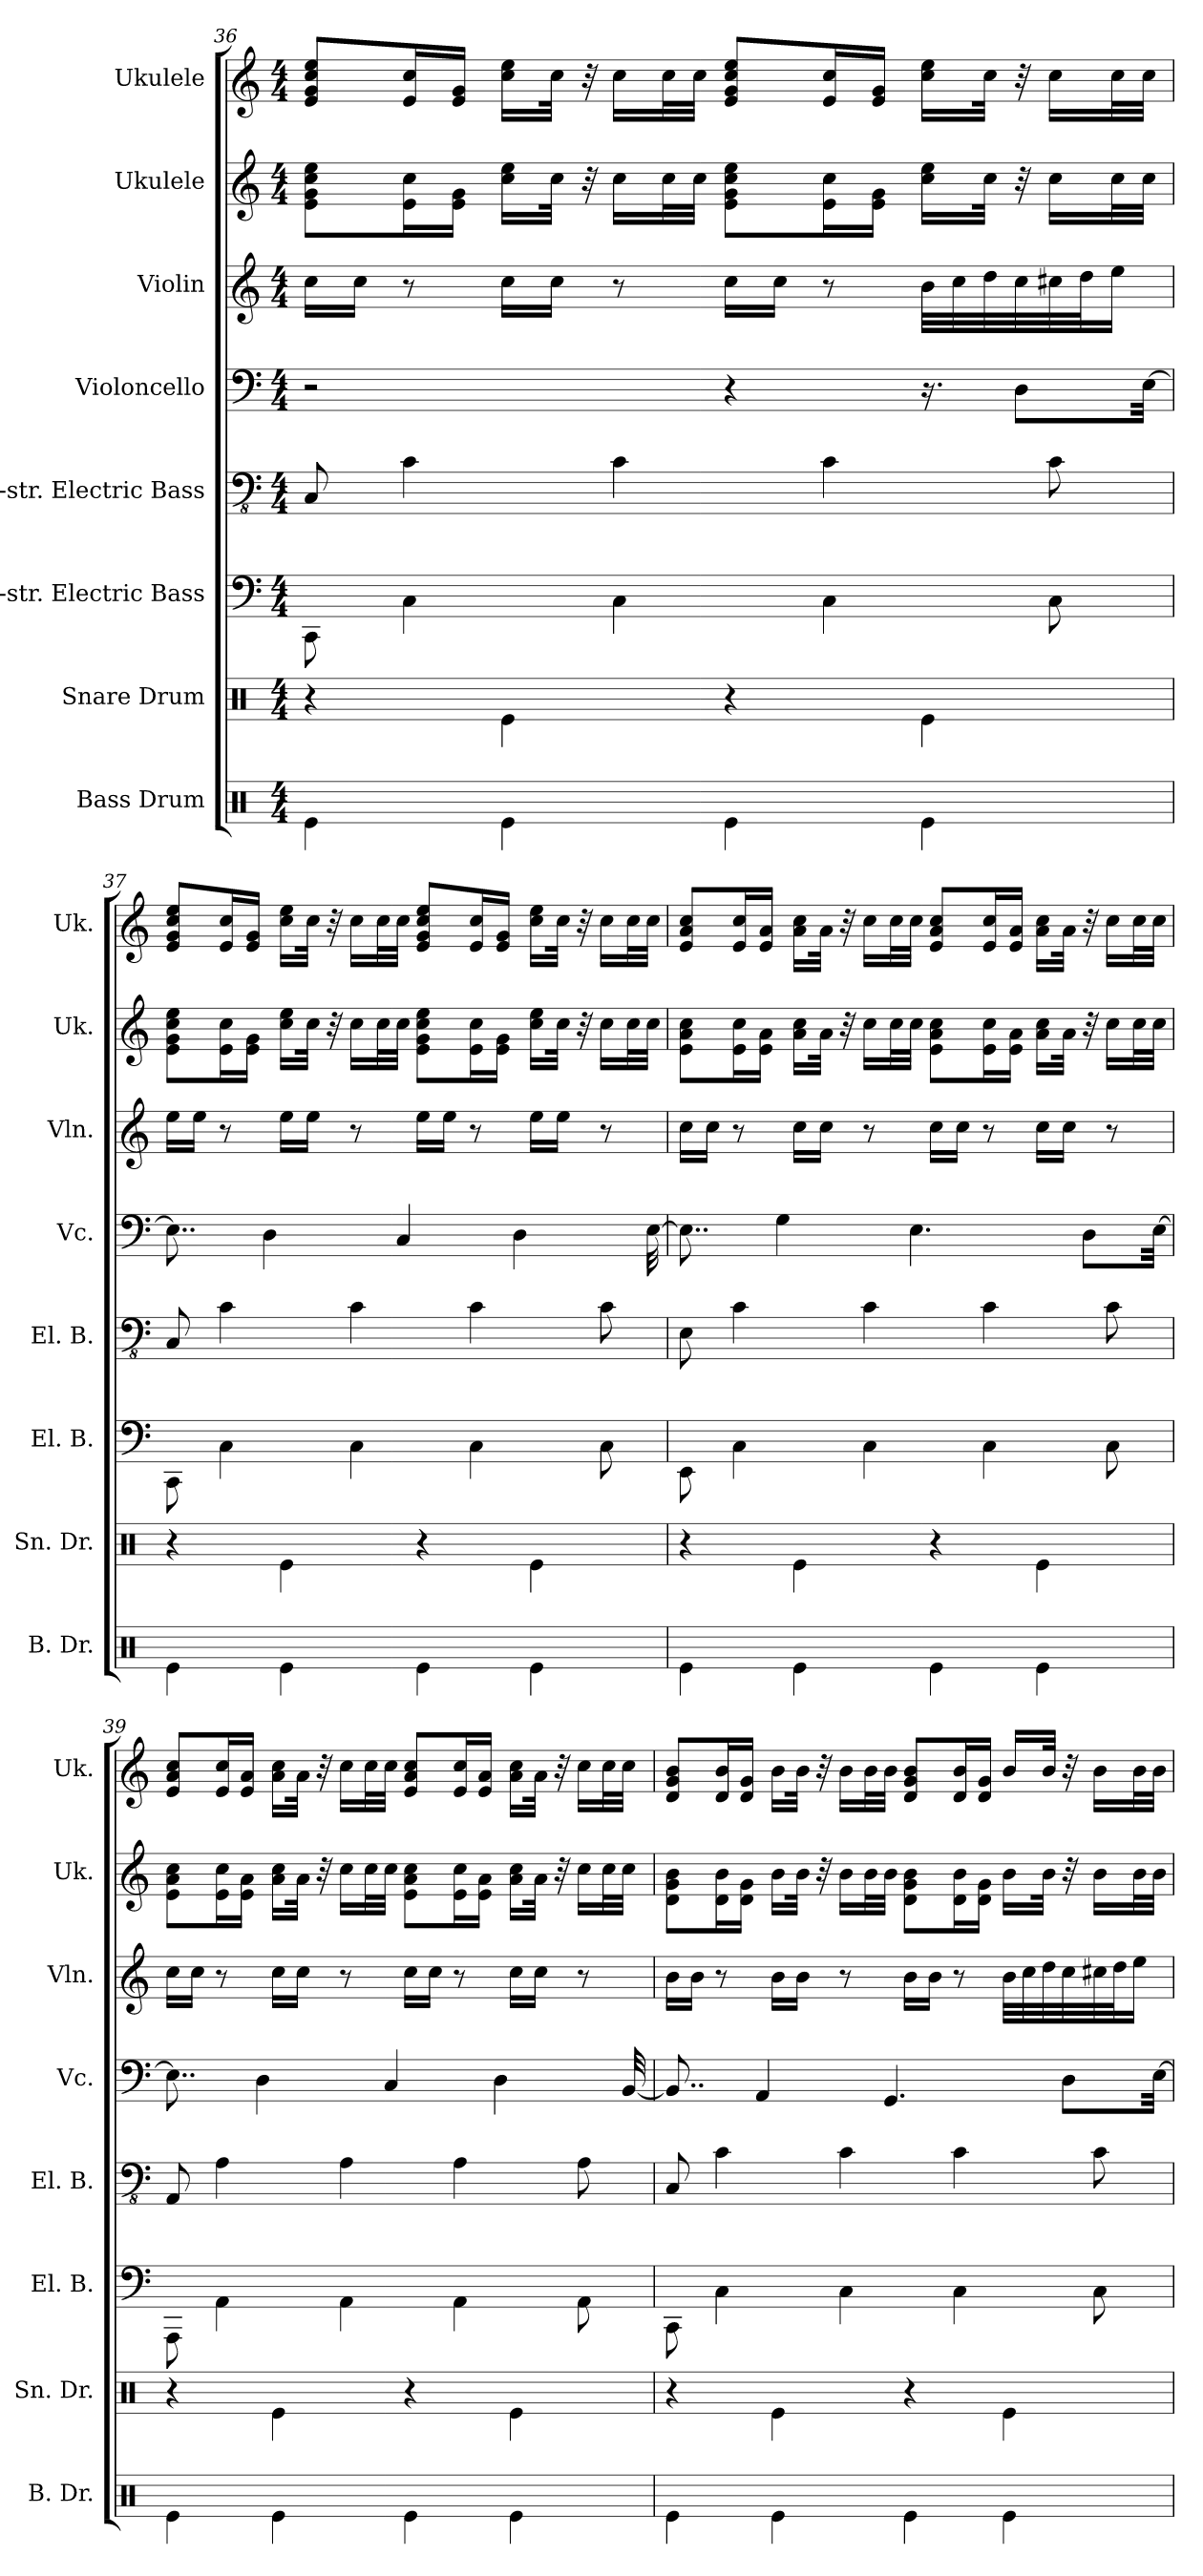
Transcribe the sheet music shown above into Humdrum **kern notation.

**kern	**kern	**kern	**kern	**kern	**kern	**kern	**kern
*part8	*part7	*part6	*part5	*part4	*part3	*part2	*part1
*staff8	*staff7	*staff6	*staff5	*staff4	*staff3	*staff2	*staff1
*I"Bass Drum	*I"Snare Drum	*I"5-str. Electric Bass	*I"5-str. Electric Bass	*I"Violoncello	*I"Violin	*I"Ukulele	*I"Ukulele
*I'B. Dr.	*I'Sn. Dr.	*I'El. B.	*I'El. B.	*I'Vc.	*I'Vln.	*I'Uk.	*I'Uk.
*clefX	*clefX	*	*clefFv4	*clefF4	*clefG2	*	*clefG2
*k[]	*k[]	*k[]	*k[]	*k[]	*k[]	*k[]	*k[]
*M4/4	*M4/4	*M4/4	*M4/4	*M4/4	*M4/4	*M4/4	*M4/4
=36	=36	=36	=36	=36	=36	=36	=36
4Re\	4r	8CC\	8CC/	2r	16cc\LL	8e\ 8g\ 8cc\ 8ee\L	8e/ 8g/ 8cc/ 8ee/L
.	.	.	.	.	16cc\JJ	.	.
.	.	4C\	4C\	.	8r	16e\ 16cc\L	16e/ 16cc/L
.	.	.	.	.	.	16e\ 16g\JJ	16e/ 16g/JJ
4Re\	4Re\	.	.	.	16cc\LL	16cc\ 16ee\LL	16cc\ 16ee\LL
.	.	.	.	.	16cc\JJ	32cc\JJk	32cc\JJk
.	.	.	.	.	.	32r	32r
.	.	4C\	4C\	.	8r	16cc\LL	16cc\LL
.	.	.	.	.	.	32cc\L	32cc\L
.	.	.	.	.	.	32cc\JJJ	32cc\JJJ
4Re\	4r	.	.	4r	16cc\LL	8e\ 8g\ 8cc\ 8ee\L	8e/ 8g/ 8cc/ 8ee/L
.	.	.	.	.	16cc\JJ	.	.
.	.	4C\	4C\	.	8r	16e\ 16cc\L	16e/ 16cc/L
.	.	.	.	.	.	16e\ 16g\JJ	16e/ 16g/JJ
4Re\	4Re\	.	.	16.r	32b\LLL	16cc\ 16ee\LL	16cc\ 16ee\LL
.	.	.	.	.	32cc\	.	.
.	.	.	.	.	32dd\	32cc\JJk	32cc\JJk
.	.	.	.	8D\L	32cc\	32r	32r
.	.	8C\	8C\	.	32cc#X\	16cc\LL	16cc\LL
.	.	.	.	.	32dd\J	.	.
.	.	.	.	.	16ee\JJ	32cc\L	32cc\L
.	.	.	.	[32E\Jkk	.	32cc\JJJ	32cc\JJJ
!!LO:PB:g=z
=37	=37	=37	=37	=37	=37	=37	=37
4Re\	4r	8CC\	8CC/	8..E\]	16ee\LL	8e\ 8g\ 8cc\ 8ee\L	8e/ 8g/ 8cc/ 8ee/L
.	.	.	.	.	16ee\JJ	.	.
.	.	4C\	4C\	.	8r	16e\ 16cc\L	16e/ 16cc/L
.	.	.	.	.	.	16e\ 16g\JJ	16e/ 16g/JJ
.	.	.	.	4D\	.	.	.
4Re\	4Re\	.	.	.	16ee\LL	16cc\ 16ee\LL	16cc\ 16ee\LL
.	.	.	.	.	16ee\JJ	32cc\JJk	32cc\JJk
.	.	.	.	.	.	32r	32r
.	.	4C\	4C\	.	8r	16cc\LL	16cc\LL
.	.	.	.	.	.	32cc\L	32cc\L
.	.	.	.	4C/	.	32cc\JJJ	32cc\JJJ
4Re\	4r	.	.	.	16ee\LL	8e\ 8g\ 8cc\ 8ee\L	8e/ 8g/ 8cc/ 8ee/L
.	.	.	.	.	16ee\JJ	.	.
.	.	4C\	4C\	.	8r	16e\ 16cc\L	16e/ 16cc/L
.	.	.	.	.	.	16e\ 16g\JJ	16e/ 16g/JJ
.	.	.	.	4D\	.	.	.
4Re\	4Re\	.	.	.	16ee\LL	16cc\ 16ee\LL	16cc\ 16ee\LL
.	.	.	.	.	16ee\JJ	32cc\JJk	32cc\JJk
.	.	.	.	.	.	32r	32r
.	.	8C\	8C\	.	8r	16cc\LL	16cc\LL
.	.	.	.	.	.	32cc\L	32cc\L
.	.	.	.	[32E\	.	32cc\JJJ	32cc\JJJ
=38	=38	=38	=38	=38	=38	=38	=38
4Re\	4r	8EE\	8EE\	8..E\]	16cc\LL	8e\ 8a\ 8cc\L	8e/ 8a/ 8cc/L
.	.	.	.	.	16cc\JJ	.	.
.	.	4C\	4C\	.	8r	16e\ 16cc\L	16e/ 16cc/L
.	.	.	.	.	.	16e\ 16a\JJ	16e/ 16a/JJ
.	.	.	.	4G\	.	.	.
4Re\	4Re\	.	.	.	16cc\LL	16a\ 16cc\LL	16a\ 16cc\LL
.	.	.	.	.	16cc\JJ	32a\JJk	32a\JJk
.	.	.	.	.	.	32r	32r
.	.	4C\	4C\	.	8r	16cc\LL	16cc\LL
.	.	.	.	.	.	32cc\L	32cc\L
.	.	.	.	4.E\	.	32cc\JJJ	32cc\JJJ
4Re\	4r	.	.	.	16cc\LL	8e\ 8a\ 8cc\L	8e/ 8a/ 8cc/L
.	.	.	.	.	16cc\JJ	.	.
.	.	4C\	4C\	.	8r	16e\ 16cc\L	16e/ 16cc/L
.	.	.	.	.	.	16e\ 16a\JJ	16e/ 16a/JJ
4Re\	4Re\	.	.	.	16cc\LL	16a\ 16cc\LL	16a\ 16cc\LL
.	.	.	.	.	16cc\JJ	32a\JJk	32a\JJk
.	.	.	.	8D\L	.	32r	32r
.	.	8C\	8C\	.	8r	16cc\LL	16cc\LL
.	.	.	.	.	.	32cc\L	32cc\L
.	.	.	.	[32E\Jkk	.	32cc\JJJ	32cc\JJJ
!!LO:PB:g=z
=39	=39	=39	=39	=39	=39	=39	=39
4Re\	4r	8AAA\	8AAA/	8..E\]	16cc\LL	8e\ 8a\ 8cc\L	8e/ 8a/ 8cc/L
.	.	.	.	.	16cc\JJ	.	.
.	.	4AA\	4AA\	.	8r	16e\ 16cc\L	16e/ 16cc/L
.	.	.	.	.	.	16e\ 16a\JJ	16e/ 16a/JJ
.	.	.	.	4D\	.	.	.
4Re\	4Re\	.	.	.	16cc\LL	16a\ 16cc\LL	16a\ 16cc\LL
.	.	.	.	.	16cc\JJ	32a\JJk	32a\JJk
.	.	.	.	.	.	32r	32r
.	.	4AA\	4AA\	.	8r	16cc\LL	16cc\LL
.	.	.	.	.	.	32cc\L	32cc\L
.	.	.	.	4C/	.	32cc\JJJ	32cc\JJJ
4Re\	4r	.	.	.	16cc\LL	8e\ 8a\ 8cc\L	8e/ 8a/ 8cc/L
.	.	.	.	.	16cc\JJ	.	.
.	.	4AA\	4AA\	.	8r	16e\ 16cc\L	16e/ 16cc/L
.	.	.	.	.	.	16e\ 16a\JJ	16e/ 16a/JJ
.	.	.	.	4D\	.	.	.
4Re\	4Re\	.	.	.	16cc\LL	16a\ 16cc\LL	16a\ 16cc\LL
.	.	.	.	.	16cc\JJ	32a\JJk	32a\JJk
.	.	.	.	.	.	32r	32r
.	.	8AA\	8AA\	.	8r	16cc\LL	16cc\LL
.	.	.	.	.	.	32cc\L	32cc\L
.	.	.	.	[32BB/	.	32cc\JJJ	32cc\JJJ
=40	=40	=40	=40	=40	=40	=40	=40
4Re\	4r	8CC\	8CC/	8..BB/]	16b\LL	8d\ 8g\ 8b\L	8d/ 8g/ 8b/L
.	.	.	.	.	16b\JJ	.	.
.	.	4C\	4C\	.	8r	16d\ 16b\L	16d/ 16b/L
.	.	.	.	.	.	16d\ 16g\JJ	16d/ 16g/JJ
.	.	.	.	4AA/	.	.	.
4Re\	4Re\	.	.	.	16b\LL	16b\LL	16b\LL
.	.	.	.	.	16b\JJ	32b\JJk	32b\JJk
.	.	.	.	.	.	32r	32r
.	.	4C\	4C\	.	8r	16b\LL	16b\LL
.	.	.	.	.	.	32b\L	32b\L
.	.	.	.	4.GG/	.	32b\JJJ	32b\JJJ
4Re\	4r	.	.	.	16b\LL	8d\ 8g\ 8b\L	8d/ 8g/ 8b/L
.	.	.	.	.	16b\JJ	.	.
.	.	4C\	4C\	.	8r	16d\ 16b\L	16d/ 16b/L
.	.	.	.	.	.	16d\ 16g\JJ	16d/ 16g/JJ
4Re\	4Re\	.	.	.	32b\LLL	16b\LL	16b/LL
.	.	.	.	.	32cc\	.	.
.	.	.	.	.	32dd\	32b\JJk	32b/JJk
.	.	.	.	8D\L	32cc\	32r	32r
.	.	8C\	8C\	.	32cc#X\	16b\LL	16b\LL
.	.	.	.	.	32dd\J	.	.
.	.	.	.	.	16ee\JJ	32b\L	32b\L
.	.	.	.	[32E\Jkk	.	32b\JJJ	32b\JJJ
=	=	=	=	=	=	=	=
*-	*-	*-	*-	*-	*-	*-	*-
